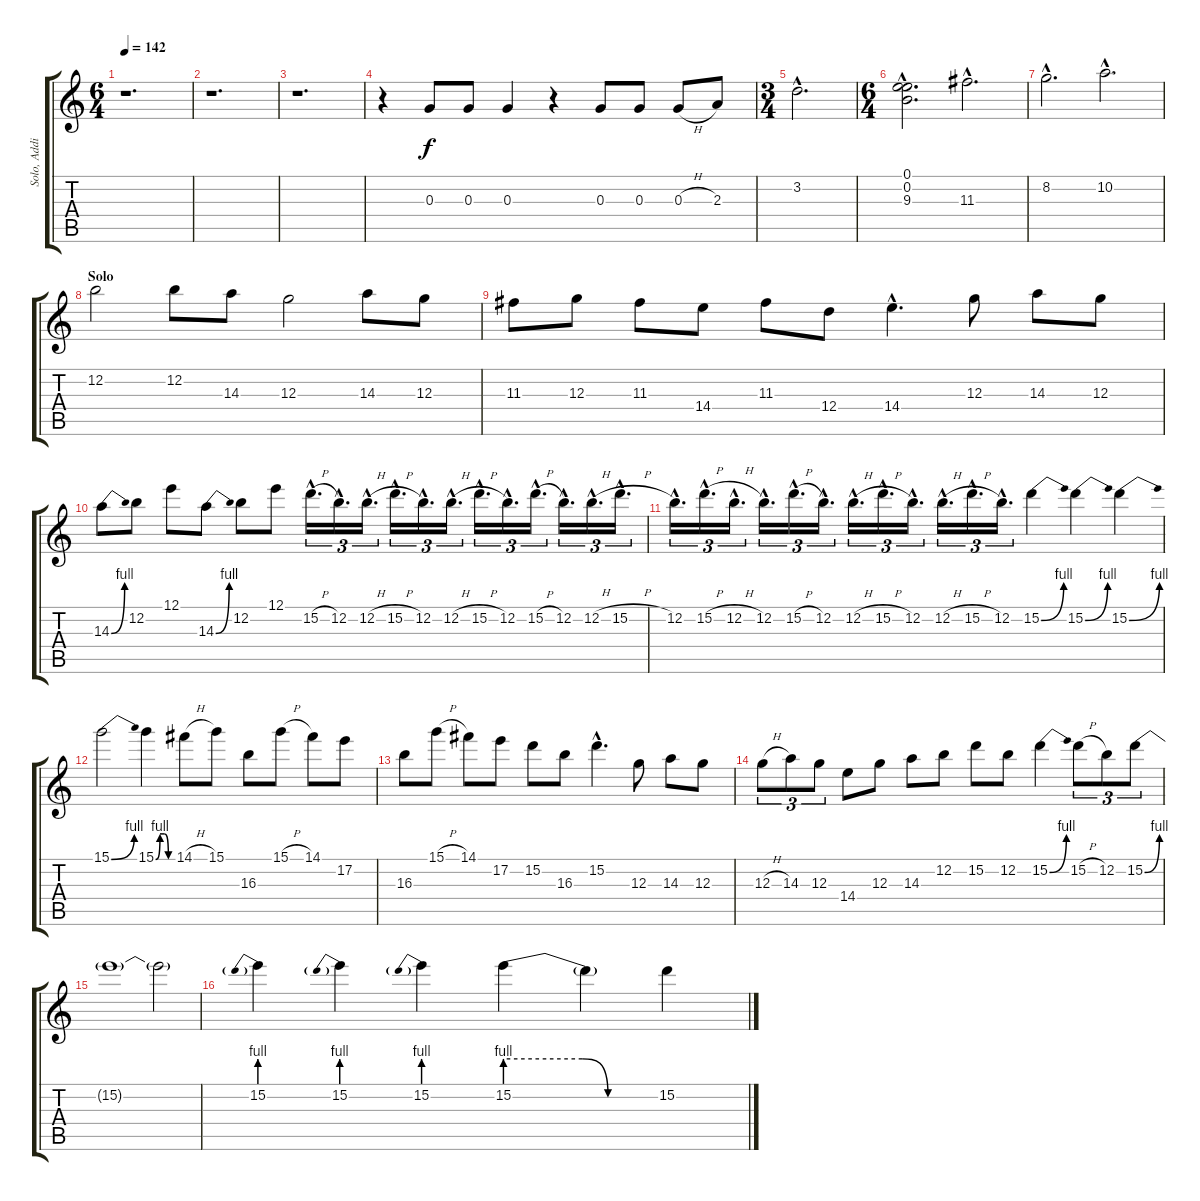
\track ("Solo, Additions (tabs)" "Solo, Addi") {instrument distortionguitar}
\staff {score tabs}
\tuning (E4 B3 G3 D3 A2 E2) {hide}
\ts (6 4)
\tempo 142
\clef g2
\ks c
r.1{d dy f} |
r.1{d} |
r.1{d} |
r.4{volume 13 instrument distortionguitar} 0.3.8 0.3.8 0.3.4 r.4 0.3.8 0.3.8 0.3{h}.8 2.3.8 |
\ts (3 4)
3.2{hac}.2{d} |
\ts (6 4)
(0.1{hac} 0.2{hac} 9.3{hac}).2{d volume 15 instrument overdrivenguitar} 11.3{hac}.2{d} |
8.2{hac}.2{d} 10.2{hac}.2{d} |
\section ("" "Solo")
12.2.2{volume 13 instrument distortionguitar} 12.2.8 14.3.8 12.3.2 14.3.8 12.3.8 |
11.3.8 12.3.8 11.3.8 14.4.8 11.3.8 12.4.8 14.4{hac}.4{d} 12.3.8 14.3.8 12.3.8 |
14.3{be (bend 0 0 60 4)}.8 12.2.8 12.1.8 14.3{be (bend 0 0 60 4)}.8 12.2.8 12.1.8 15.2{h hac}.16{d tu (3 2)} 12.2{hac}.16{d tu (3 2)} 12.2{h hac}.16{d tu (3 2)} 15.2{h hac}.16{d tu (3 2)} 12.2{hac}.16{d tu (3 2)} 12.2{h hac}.16{d tu (3 2)} 15.2{h hac}.16{d tu (3 2)} 12.2{hac}.16{d tu (3 2)} 15.2{h hac}.16{d tu (3 2)} 12.2{hac}.16{d tu (3 2)} 12.2{h hac}.16{d tu (3 2)} 15.2{h hac}.16{d tu (3 2)} |
12.2{hac}.16{d tu (3 2)} 15.2{h hac}.16{d tu (3 2)} 12.2{h hac}.16{d tu (3 2)} 12.2{hac}.16{d tu (3 2)} 15.2{h hac}.16{d tu (3 2)} 12.2{hac}.16{d tu (3 2)} 12.2{h hac}.16{d tu (3 2)} 15.2{h hac}.16{d tu (3 2)} 12.2{hac}.16{d tu (3 2)} 12.2{h hac}.16{d tu (3 2)} 15.2{h hac}.16{d tu (3 2)} 12.2{hac}.16{d tu (3 2)} 15.2{be (bend 0 0 60 4)}.4 15.2{be (bend 0 0 60 4)}.4 15.2{be (bend 0 0 60 4)}.4 |
15.1{be (bend 0 0 60 4)}.2 15.1{be (custom 0 0 15 4 30 4 45 0 60 0)}.4 14.1{h}.8 15.1.8 16.3.8 15.1{h}.8 14.1.8 17.2.8 |
16.3.8 15.1{h}.8 14.1.8 17.2.8 15.2.8 16.3.8 15.2{hac}.4{d} 12.3.8 14.3.8 12.3.8 |
12.3{h}.8{tu (3 2)} 14.3.8{tu (3 2)} 12.3.8{tu (3 2)} 14.4.8 12.3.8 14.3.8 12.2.8 15.2.8 12.2.8 15.2{be (bend 0 0 60 4)}.4 15.2{h}.8{tu (3 2)} 12.2.8{tu (3 2)} 15.2{be (bend 0 0 60 4)}.8{tu (3 2)} |
15.2{t}.1 15.2{t}.2 |
15.2{be (prebend 0 4 60 4)}.4 15.2{be (prebend 0 4 60 4)}.4 15.2{be (prebend 0 4 60 4)}.4 15.2{be (custom 0 4 30 4 40 0 60 0)}.4 15.2{t}.4 15.2.4
